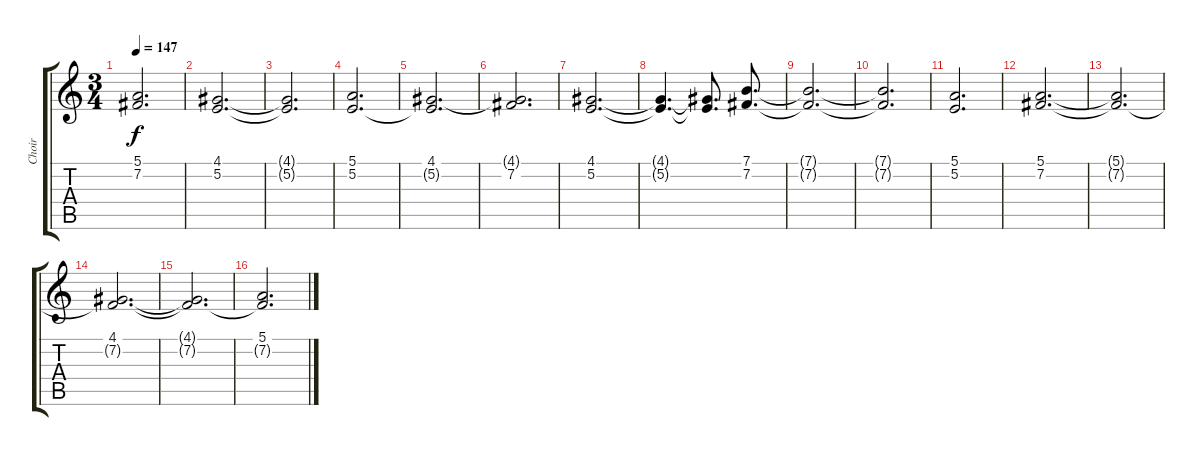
\track ("Choir" "Choir") {instrument pad4choir}
\staff {score tabs}
\tuning (E4 B3 G3 D3 A2 E2) {hide}
\ts (3 4)
\tempo 147
\clef g2
\ks c
(5.1{t} 7.2).2{d dy f} |
(4.1 5.2).2{d} |
(4.1{t} 5.2{t}).2{d} |
(5.1 5.2).2{d} |
(4.1 5.2{t}).2{d} |
(4.1{t} 7.2).2{d} |
(4.1 5.2).2{d} |
(4.1{t} 5.2{t}).4{d} (4.1{t} 5.2{t}).8{d} (7.1 7.2).8{d} |
(7.1{t} 7.2{t}).2{d} |
(7.1{t} 7.2{t}).2{d} |
(5.1 5.2).2{d} |
\section ("" "")
(5.1 7.2).2{d} |
(5.1{t} 7.2{t}).2{d} |
(4.1 7.2{t}).2{d} |
(4.1{t} 7.2{t}).2{d} |
(5.1 7.2{t}).2{d}
